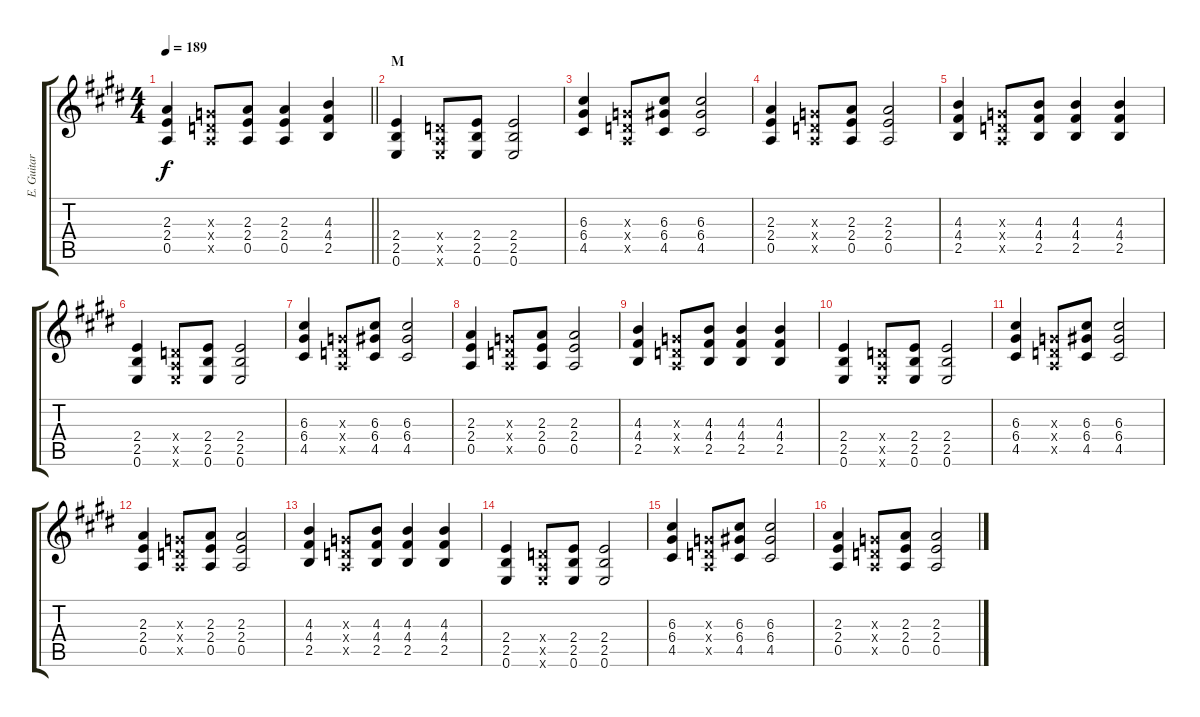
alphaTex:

\track ("E. Guitar I" "E. Guitar ") {instrument overdrivenguitar}
\staff {score tabs}
\tuning (E4 B3 G3 D3 A2 E2) {hide}
\ts (4 4)
\tempo 189
\clef g2
\barLineRight lightlight
\ks e
(2.3 2.4 0.5).4{dy f} (0.3{x} 0.4{x} 0.5{x}).8 (2.3 2.4 0.5).8 (2.3 2.4 0.5).4 (4.3 4.4 2.5).4 |
\section ("" "M")
(2.4 2.5 0.6).4 (0.4{x} 0.5{x} 0.6{x}).8 (2.4 2.5 0.6).8 (2.4 2.5 0.6).2 |
(6.3 6.4 4.5).4 (0.3{x} 0.4{x} 0.5{x}).8 (6.3 6.4 4.5).8 (6.3 6.4 4.5).2 |
(2.3 2.4 0.5).4 (0.3{x} 0.4{x} 0.5{x}).8 (2.3 2.4 0.5).8 (2.3 2.4 0.5).2 |
(4.3 4.4 2.5).4 (0.3{x} 0.4{x} 0.5{x}).8 (4.3 4.4 2.5).8 (4.3 4.4 2.5).4 (4.3 4.4 2.5).4 |
(2.4 2.5 0.6).4 (0.4{x} 0.5{x} 0.6{x}).8 (2.4 2.5 0.6).8 (2.4 2.5 0.6).2 |
(6.3 6.4 4.5).4 (0.3{x} 0.4{x} 0.5{x}).8 (6.3 6.4 4.5).8 (6.3 6.4 4.5).2 |
(2.3 2.4 0.5).4 (0.3{x} 0.4{x} 0.5{x}).8 (2.3 2.4 0.5).8 (2.3 2.4 0.5).2 |
(4.3 4.4 2.5).4 (0.3{x} 0.4{x} 0.5{x}).8 (4.3 4.4 2.5).8 (4.3 4.4 2.5).4 (4.3 4.4 2.5).4 |
(2.4 2.5 0.6).4 (0.4{x} 0.5{x} 0.6{x}).8 (2.4 2.5 0.6).8 (2.4 2.5 0.6).2 |
(6.3 6.4 4.5).4 (0.3{x} 0.4{x} 0.5{x}).8 (6.3 6.4 4.5).8 (6.3 6.4 4.5).2 |
(2.3 2.4 0.5).4 (0.3{x} 0.4{x} 0.5{x}).8 (2.3 2.4 0.5).8 (2.3 2.4 0.5).2 |
(4.3 4.4 2.5).4 (0.3{x} 0.4{x} 0.5{x}).8 (4.3 4.4 2.5).8 (4.3 4.4 2.5).4 (4.3 4.4 2.5).4 |
(2.4 2.5 0.6).4 (0.4{x} 0.5{x} 0.6{x}).8 (2.4 2.5 0.6).8 (2.4 2.5 0.6).2 |
(6.3 6.4 4.5).4 (0.3{x} 0.4{x} 0.5{x}).8 (6.3 6.4 4.5).8 (6.3 6.4 4.5).2 |
(2.3 2.4 0.5).4 (0.3{x} 0.4{x} 0.5{x}).8 (2.3 2.4 0.5).8 (2.3 2.4 0.5).2
